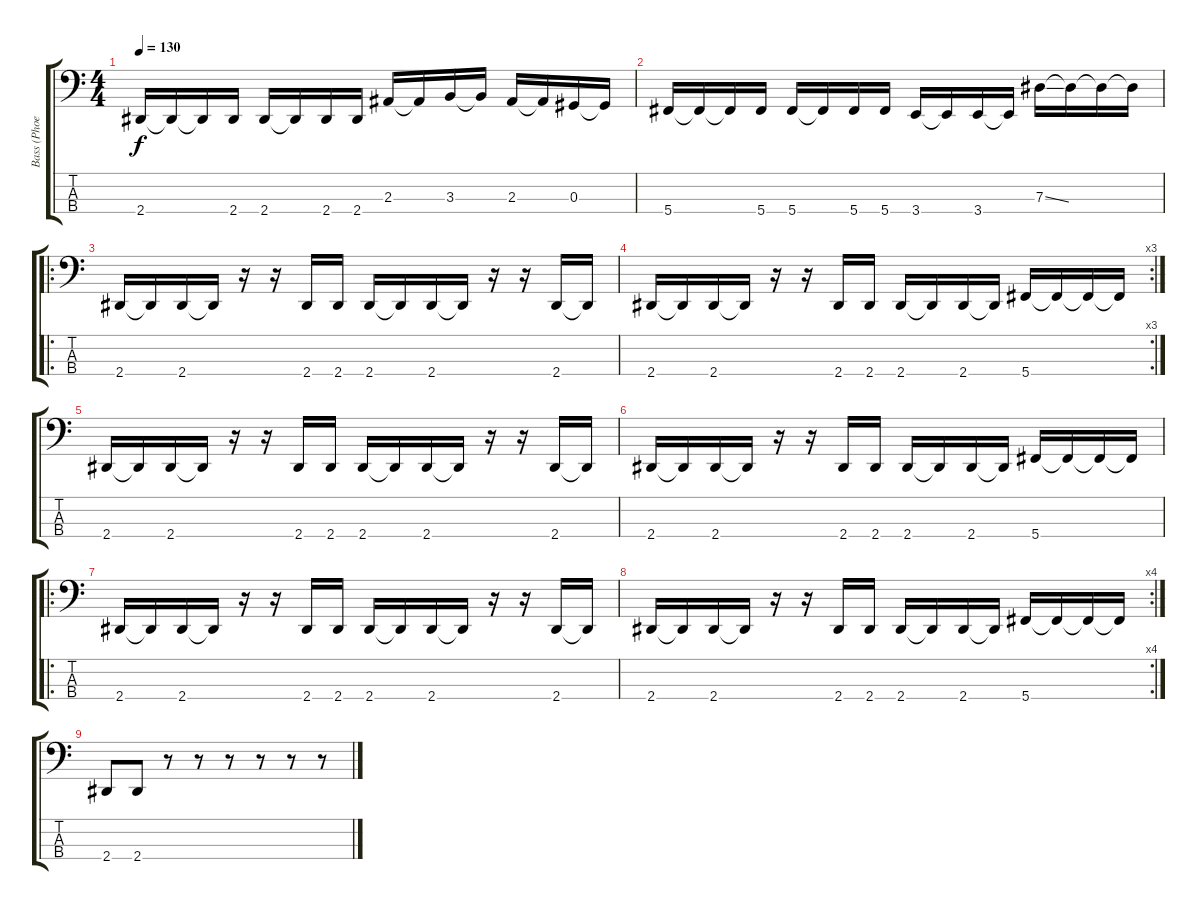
\track ("Bass (Phoenix)" "Bass (Phoe") {instrument electricbassfinger}
\staff {score tabs}
\tuning (Gb2 Db2 Ab1 Db1) {hide}
\ts (4 4)
\tempo 130
\clef f4
\ks c
2.4.16{dy f} 2.4{t}.16 2.4{t}.16 2.4.16 2.4.16 2.4{t}.16 2.4.16 2.4.16 2.3.16 2.3{t}.16 3.3.16 3.3{t}.16 2.3.16 2.3{t}.16 0.3.16 0.3{t}.16 |
5.4.16 5.4{t}.16 5.4{t}.16 5.4.16 5.4.16 5.4{t}.16 5.4.16 5.4.16 3.4.16 3.4{t}.16 3.4.16 3.4{t}.16 7.3{ss}.16 7.3{t}.16 7.3{t}.16 7.3{t}.16 |
\ro
2.4.16 2.4{t}.16 2.4.16 2.4{t}.16 r.16 r.16 2.4.16 2.4.16 2.4.16 2.4{t}.16 2.4.16 2.4{t}.16 r.16 r.16 2.4.16 2.4{t}.16 |
\rc 3
2.4.16 2.4{t}.16 2.4.16 2.4{t}.16 r.16 r.16 2.4.16 2.4.16 2.4.16 2.4{t}.16 2.4.16 2.4{t}.16 5.4.16 5.4{t}.16 5.4{t}.16 5.4{t}.16 |
2.4.16 2.4{t}.16 2.4.16 2.4{t}.16 r.16 r.16 2.4.16 2.4.16 2.4.16 2.4{t}.16 2.4.16 2.4{t}.16 r.16 r.16 2.4.16 2.4{t}.16 |
2.4.16 2.4{t}.16 2.4.16 2.4{t}.16 r.16 r.16 2.4.16 2.4.16 2.4.16 2.4{t}.16 2.4.16 2.4{t}.16 5.4.16 5.4{t}.16 5.4{t}.16 5.4{t}.16 |
\ro
2.4.16 2.4{t}.16 2.4.16 2.4{t}.16 r.16 r.16 2.4.16 2.4.16 2.4.16 2.4{t}.16 2.4.16 2.4{t}.16 r.16 r.16 2.4.16 2.4{t}.16 |
\rc 4
2.4.16 2.4{t}.16 2.4.16 2.4{t}.16 r.16 r.16 2.4.16 2.4.16 2.4.16 2.4{t}.16 2.4.16 2.4{t}.16 5.4.16 5.4{t}.16 5.4{t}.16 5.4{t}.16 |
2.4.8 2.4.8 r.8 r.8 r.8 r.8 r.8 r.8
